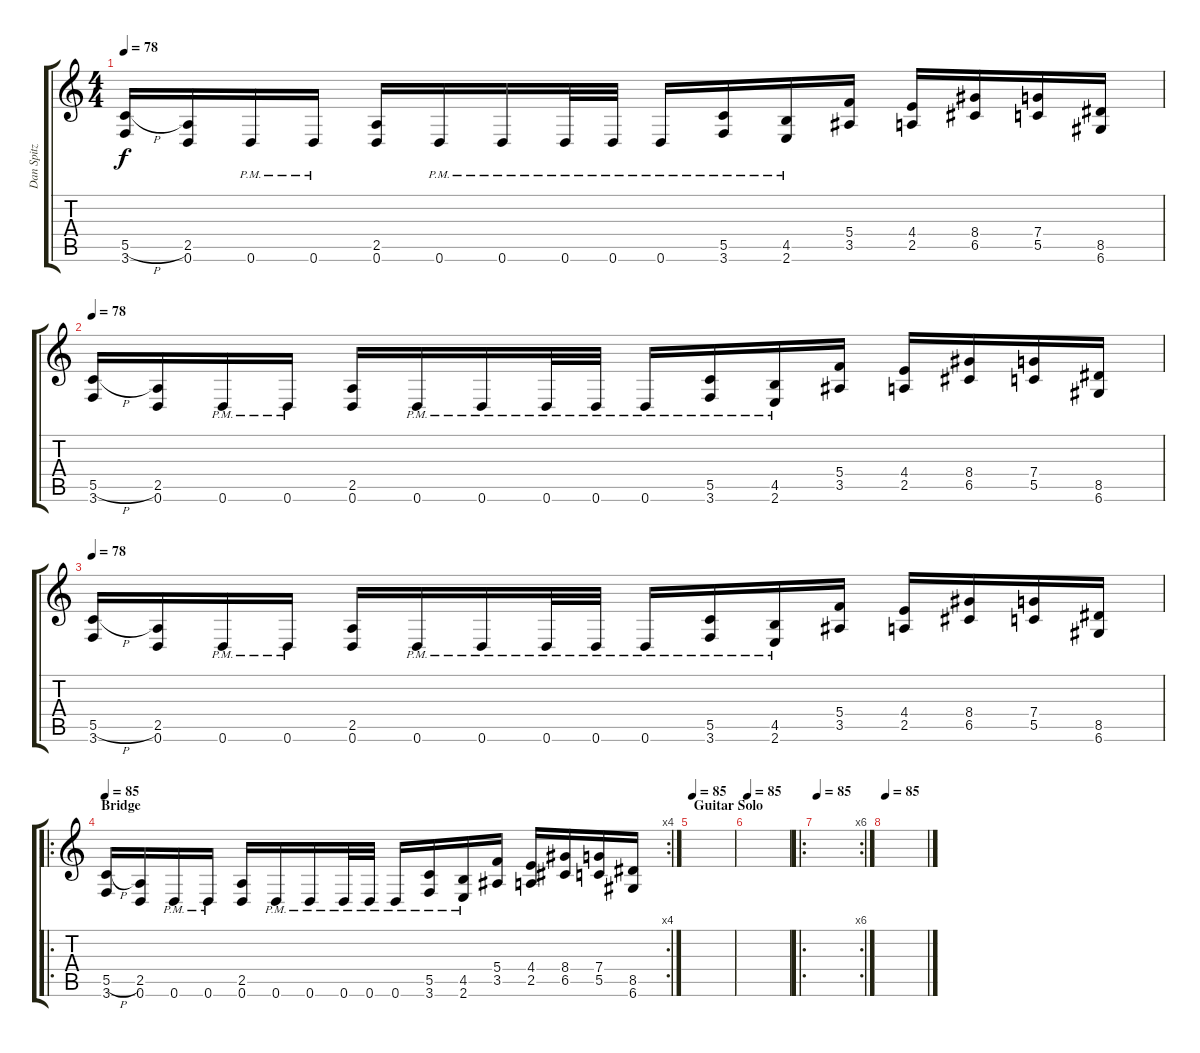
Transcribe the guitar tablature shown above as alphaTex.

\track ("Dan Spitz" "Dan Spitz") {instrument distortionguitar}
\staff {score tabs}
\tuning (D4 A3 F3 C3 G2 D2) {hide}
\ts (4 4)
\tempo 78
\clef g2
\ks c
(5.5{h} 3.6).16{dy f} (2.5 0.6).16 0.6{pm}.16 0.6{pm}.16 (2.5 0.6).16 0.6{pm}.16 0.6{pm}.16 0.6{pm}.32 0.6{pm}.32 0.6{pm}.16 (5.5 3.6{pm}).16 (4.5 2.6{pm}).16 (5.4 3.5).16 (4.4 2.5).16 (8.4 6.5).16 (7.4 5.5).16 (8.5 6.6).16 |
\tempo 78
(5.5{h} 3.6).16 (2.5 0.6).16 0.6{pm}.16 0.6{pm}.16 (2.5 0.6).16 0.6{pm}.16 0.6{pm}.16 0.6{pm}.32 0.6{pm}.32 0.6{pm}.16 (5.5 3.6{pm}).16 (4.5 2.6{pm}).16 (5.4 3.5).16 (4.4 2.5).16 (8.4 6.5).16 (7.4 5.5).16 (8.5 6.6).16 |
\tempo 78
(5.5{h} 3.6).16 (2.5 0.6).16 0.6{pm}.16 0.6{pm}.16 (2.5 0.6).16 0.6{pm}.16 0.6{pm}.16 0.6{pm}.32 0.6{pm}.32 0.6{pm}.16 (5.5 3.6{pm}).16 (4.5 2.6{pm}).16 (5.4 3.5).16 (4.4 2.5).16 (8.4 6.5).16 (7.4 5.5).16 (8.5 6.6).16 |
\ro
\rc 4
\section ("" "Bridge")
\tempo 85
(5.5{h} 3.6).16 (2.5 0.6).16 0.6{pm}.16 0.6{pm}.16 (2.5 0.6).16 0.6{pm}.16 0.6{pm}.16 0.6{pm}.32 0.6{pm}.32 0.6{pm}.16 (5.5 3.6{pm}).16 (4.5 2.6{pm}).16 (5.4 3.5).16 (4.4 2.5).16 (8.4 6.5).16 (7.4 5.5).16 (8.5 6.6).16 |
\section ("" "Guitar Solo")
\tempo 85
|
\tempo 85
|
\ro
\rc 6
\tempo 85
|
\tempo 85
